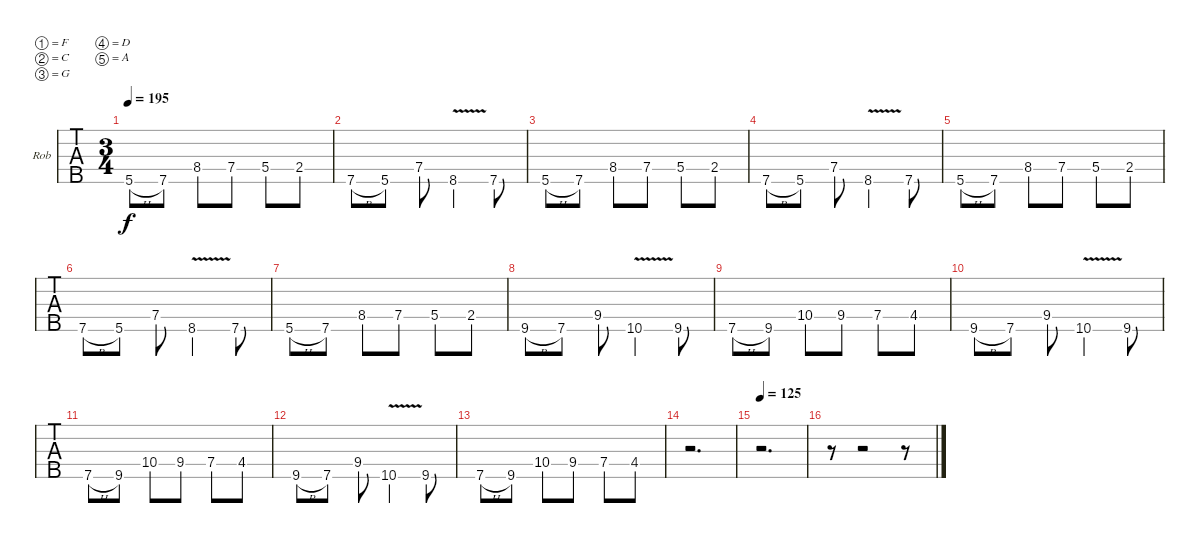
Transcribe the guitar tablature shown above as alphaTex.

\bracketExtendMode groupsimilarinstruments
\firstSystemTrackNameOrientation horizontal
\otherSystemsTrackNameOrientation horizontal
\track ("Bass" "Rob") {instrument electricbassfinger}
\staff {tabs}
\tuning (F2 C2 G1 D1 A0)
\ts (3 4)
\tempo 195
\clef f4
\ks c
5.5{h}.8{dy f} 7.5.8 8.4.8 7.4.8 5.4.8 2.4.8 |
7.5{h}.8 5.5.8 7.4.8 8.5{v}.4 7.5.8 |
5.5{h}.8 7.5.8 8.4.8 7.4.8 5.4.8 2.4.8 |
7.5{h}.8 5.5.8 7.4.8 8.5{v}.4 7.5.8 |
5.5{h}.8 7.5.8 8.4.8 7.4.8 5.4.8 2.4.8 |
7.5{h}.8 5.5.8 7.4.8 8.5{v}.4 7.5.8 |
5.5{h}.8 7.5.8 8.4.8 7.4.8 5.4.8 2.4.8 |
9.5{h}.8 7.5.8 9.4.8 10.5{v}.4 9.5.8 |
7.5{h}.8 9.5.8 10.4.8 9.4.8 7.4.8 4.4.8 |
9.5{h}.8 7.5.8 9.4.8 10.5{v}.4 9.5.8 |
7.5{h}.8 9.5.8 10.4.8 9.4.8 7.4.8 4.4.8 |
9.5{h}.8 7.5.8 9.4.8 10.5{v}.4 9.5.8 |
7.5{h}.8 9.5.8 10.4.8 9.4.8 7.4.8 4.4.8 |
r.2{d} |
\tempo 125
r.2{d} |
r.8 r.2 r.8
